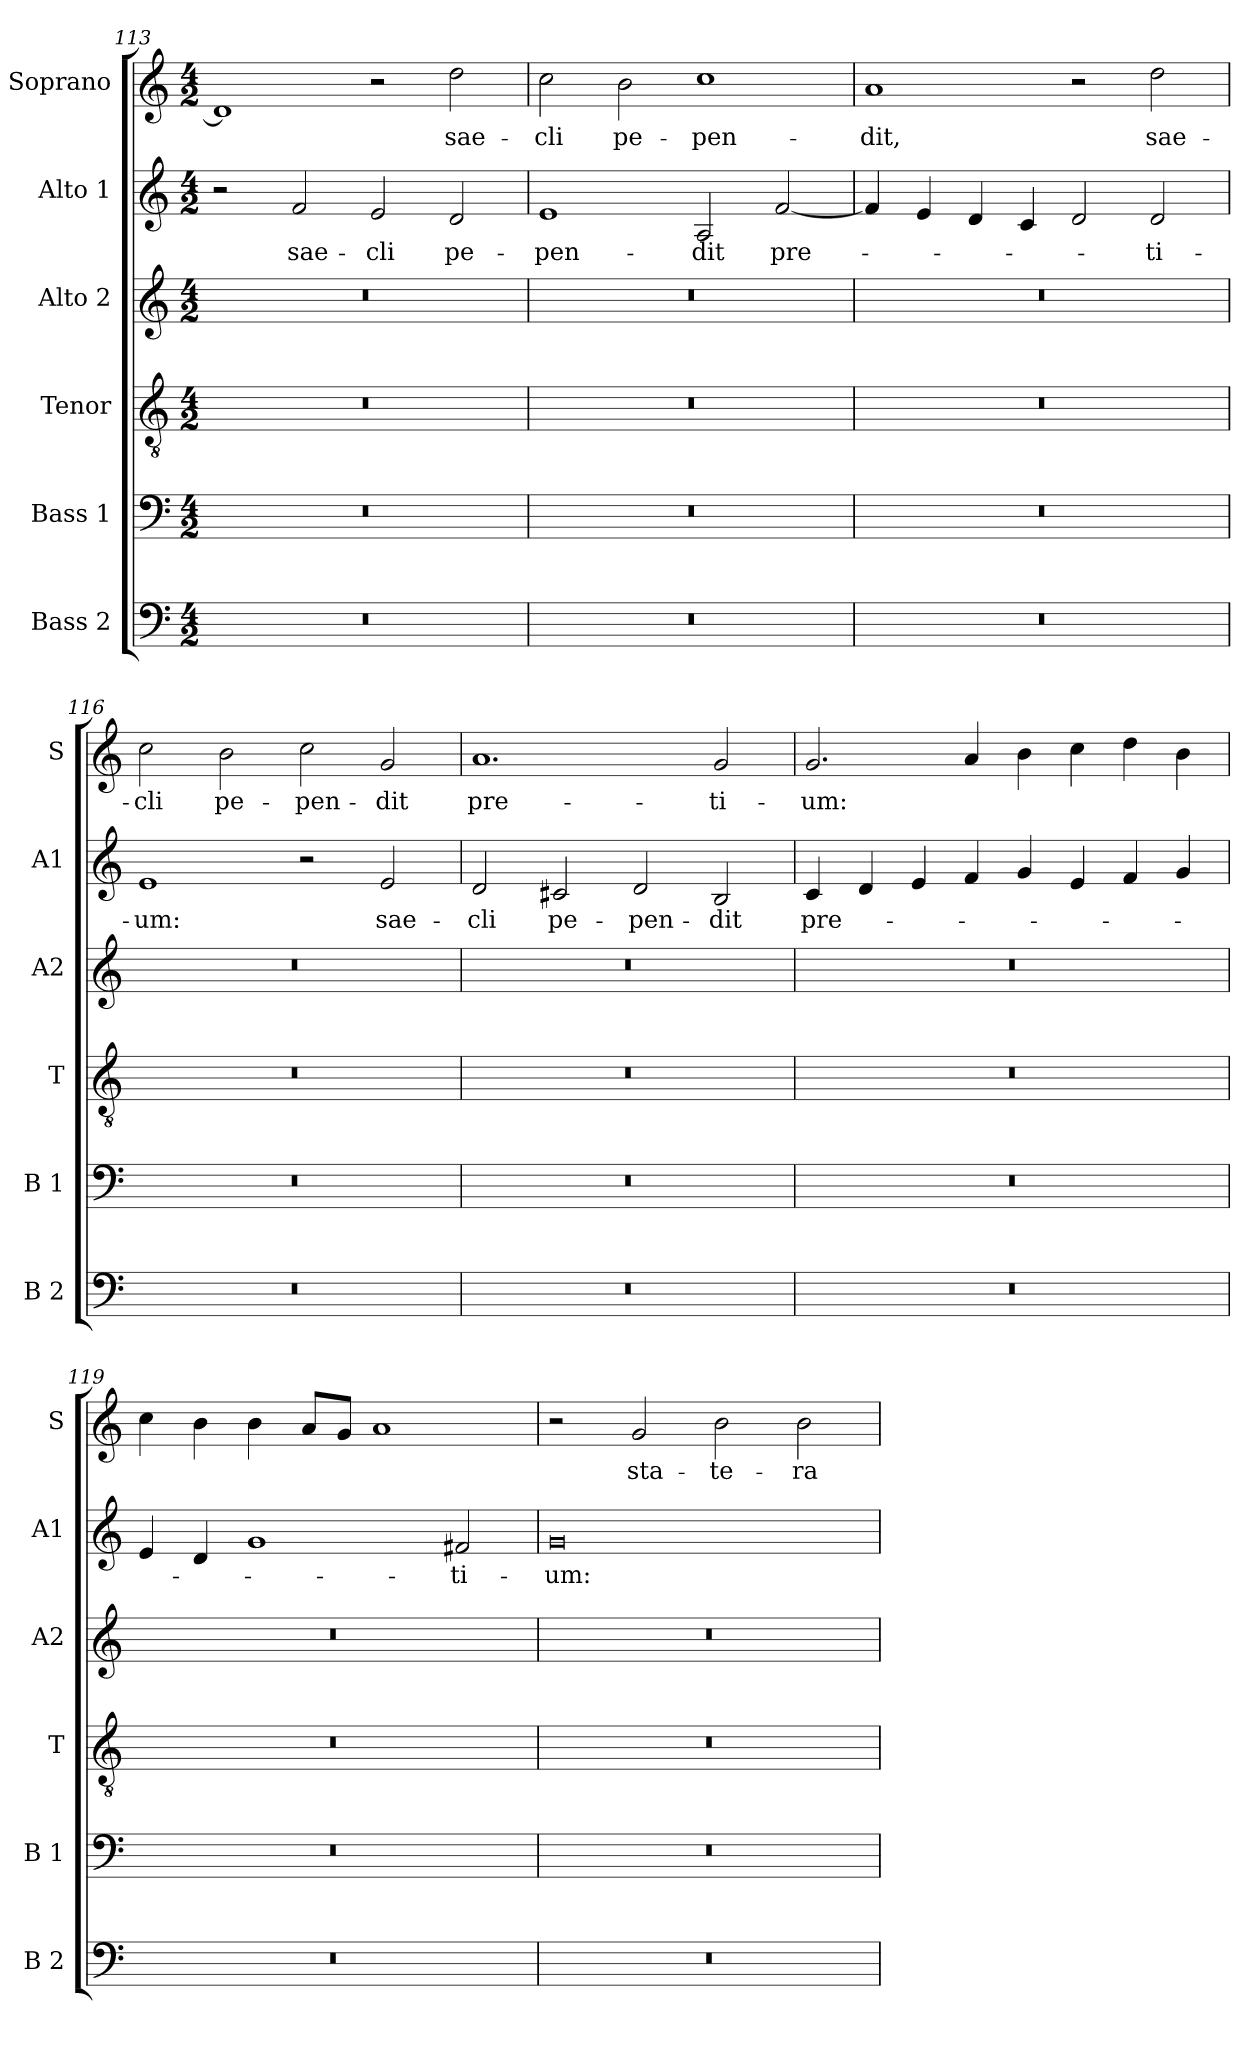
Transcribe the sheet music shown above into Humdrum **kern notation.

**kern	**kern	**kern	**kern	**kern	**text	**kern	**text
*part6	*part5	*part4	*part3	*part2	*part2	*part1	*part1
*staff6	*staff5	*staff4	*staff3	*staff2	*staff2	*staff1	*staff1
*I"Bass 2	*I"Bass 1	*I"Tenor	*I"Alto 2	*I"Alto 1	*	*I"Soprano	*
*I'B 2	*I'B 1	*I'T	*I'A2	*I'A1	*	*I'S	*
*clefF4	*clefF4	*clefGv2	*clefG2	*clefG2	*	*clefG2	*
*M4/2	*M4/2	*M4/2	*M4/2	*M4/2	*	*M4/2	*
=113	=113	=113	=113	=113	=113	=113	=113
0r	0r	0r	0r	2r	.	1d]	.
!	!	!	!	!	!LO:LY:b:cj	!	!
.	.	.	.	2f/	sae-	.	.
!	!	!	!	!	!LO:LY:b:cj	!	!
.	.	.	.	2e/	-cli	2r	.
!	!	!	!	!	!LO:LY:b:cj	!	!LO:LY:b:cj
.	.	.	.	2d/	pe-	2dd\	sae-
!!LO:LB:g=z
=114	=114	=114	=114	=114	=114	=114	=114
!	!	!	!	!	!LO:LY:b:cj	!	!LO:LY:b:cj
0r	0r	0r	0r	1e	-pen-	2cc\	-cli
!	!	!	!	!	!	!	!LO:LY:b
.	.	.	.	.	.	2b\	pe-
!	!	!	!	!	!LO:LY:b:cj	!	!LO:LY:b:rj
.	.	.	.	2A/	-dit	1cc	-pen-
!	!	!	!	!	!LO:LY:b:cj	!	!
.	.	.	.	[<2f/	pre-	.	.
=115	=115	=115	=115	=115	=115	=115	=115
!	!	!	!	!	!	!	!LO:LY:b:cj
0r	0r	0r	0r	4f/]	.	1a	-dit,
.	.	.	.	4e/	.	.	.
.	.	.	.	4d/	.	.	.
.	.	.	.	4c/	.	.	.
.	.	.	.	2d/	.	2r	.
!	!	!	!	!	!LO:LY:b:cj	!	!LO:LY:b:cj
.	.	.	.	2d/	-ti-	2dd\	sae-
=116	=116	=116	=116	=116	=116	=116	=116
!	!	!	!	!	!LO:LY:b:cj	!	!LO:LY:b:cj
0r	0r	0r	0r	1e	-um:	2cc\	-cli
!	!	!	!	!	!	!	!LO:LY:b
.	.	.	.	.	.	2b\	pe-
!	!	!	!	!	!	!	!LO:LY:b:cj
.	.	.	.	2r	.	2cc\	-pen-
!	!	!	!	!	!LO:LY:b:cj	!	!LO:LY:b:rj
.	.	.	.	2e/	sae-	2g/	-dit
=117	=117	=117	=117	=117	=117	=117	=117
!	!	!	!	!	!LO:LY:b:cj	!	!LO:LY:b:cj
0r	0r	0r	0r	2d/	-cli	1.a	pre-
!	!	!	!	!	!LO:LY:b	!	!
.	.	.	.	2c#X/	pe-	.	.
!	!	!	!	!	!LO:LY:b:cj	!	!
.	.	.	.	2d/	-pen-	.	.
!	!	!	!	!	!LO:LY:b:rj	!	!LO:LY:b:cj
.	.	.	.	2B/	-dit	2g/	-ti-
=118	=118	=118	=118	=118	=118	=118	=118
!	!	!	!	!	!LO:LY:b:cj	!	!LO:LY:b
0r	0r	0r	0r	4c/	pre-	2.g/	-um:
.	.	.	.	4d/	.	.	.
.	.	.	.	4e/	.	.	.
.	.	.	.	4f/	.	4a/	.
.	.	.	.	4g/	.	4b\	.
.	.	.	.	4e/	.	4cc\	.
.	.	.	.	4f/	.	4dd\	.
.	.	.	.	4g/	.	4b\	.
=119	=119	=119	=119	=119	=119	=119	=119
0r	0r	0r	0r	4e/	.	4cc\	.
.	.	.	.	4d/	.	4b\	.
.	.	.	.	1g	.	4b\	.
.	.	.	.	.	.	8a/L	.
.	.	.	.	.	.	8g/J	.
.	.	.	.	.	.	1a	.
!	!	!	!	!	!LO:LY:b:cj	!	!
.	.	.	.	2f#X/	-ti-	.	.
=120	=120	=120	=120	=120	=120	=120	=120
!	!	!	!	!	!LO:LY:b:rj	!	!
0r	0r	0r	0r	0g	-um:	2r	.
!	!	!	!	!	!	!	!LO:LY:b:cj
.	.	.	.	.	.	2g/	sta-
!	!	!	!	!	!	!	!LO:LY:b:cj
.	.	.	.	.	.	2b\	-te-
!	!	!	!	!	!	!	!LO:LY:b:cj
.	.	.	.	.	.	2b\	-ra
=	=	=	=	=	=	=	=
*-	*-	*-	*-	*-	*-	*-	*-
